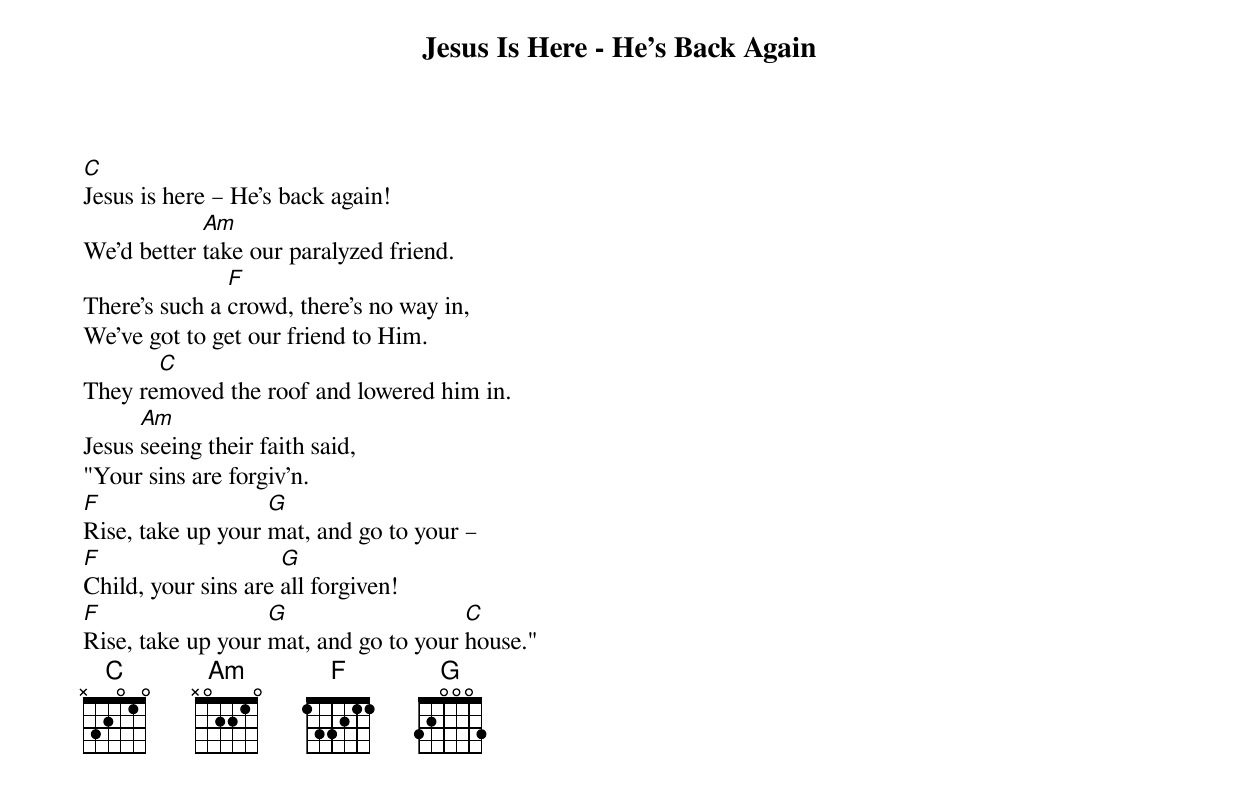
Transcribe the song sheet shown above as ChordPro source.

{title: Jesus Is Here - He's Back Again}


[C]Jesus is here – He's back again!
We'd better [Am]take our paralyzed friend.
There's such a [F]crowd, there's no way in,
We've got to get our friend to Him.
They re[C]moved the roof and lowered him in.
Jesus [Am]seeing their faith said,
"Your sins are forgiv'n.
[F]Rise, take up your [G]mat, and go to your –
[F]Child, your sins are [G]all forgiven!
[F]Rise, take up your [G]mat, and go to your [C]house."
